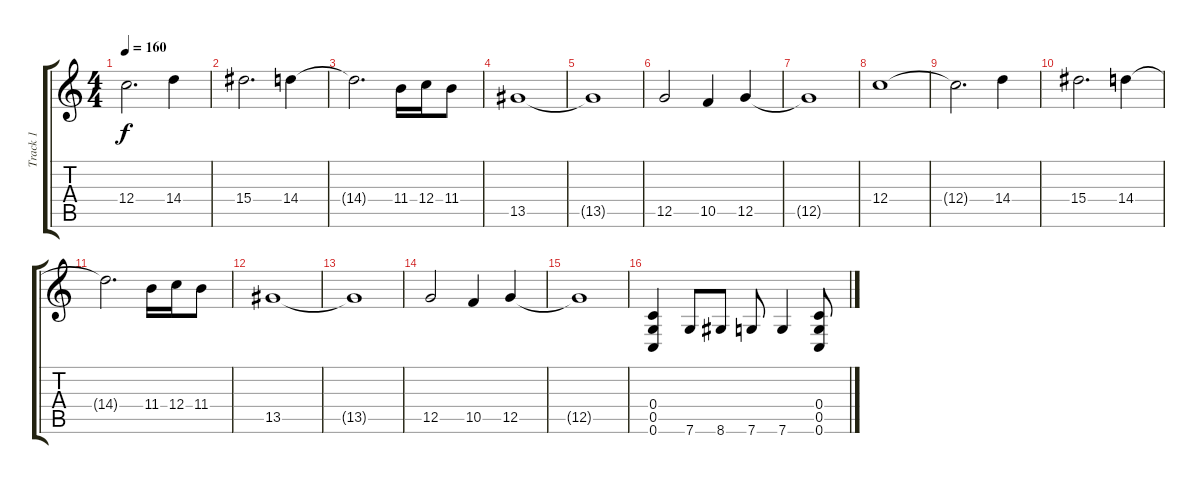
\track ("Track 1" "Track 1") {instrument distortionguitar}
\staff {score tabs}
\tuning (D4 A3 F3 C3 G2 C2) {hide}
\ts (4 4)
\tempo 160
\clef g2
\ks c
12.4{t}.2{d dy f} 14.4.4 |
15.4.2{d} 14.4.4 |
14.4{t}.2{d} 11.4.16 12.4.16 11.4.8 |
13.5.1 |
13.5{t}.1 |
12.5.2 10.5.4 12.5.4 |
12.5{t}.1 |
12.4.1 |
12.4{t}.2{d} 14.4.4 |
15.4.2{d} 14.4.4 |
14.4{t}.2{d} 11.4.16 12.4.16 11.4.8 |
13.5.1 |
13.5{t}.1 |
12.5.2 10.5.4 12.5.4 |
12.5{t}.1 |
(0.4 0.5 0.6).4 7.6.8 8.6.8 7.6.8 7.6.4 (0.4 0.5 0.6).8
